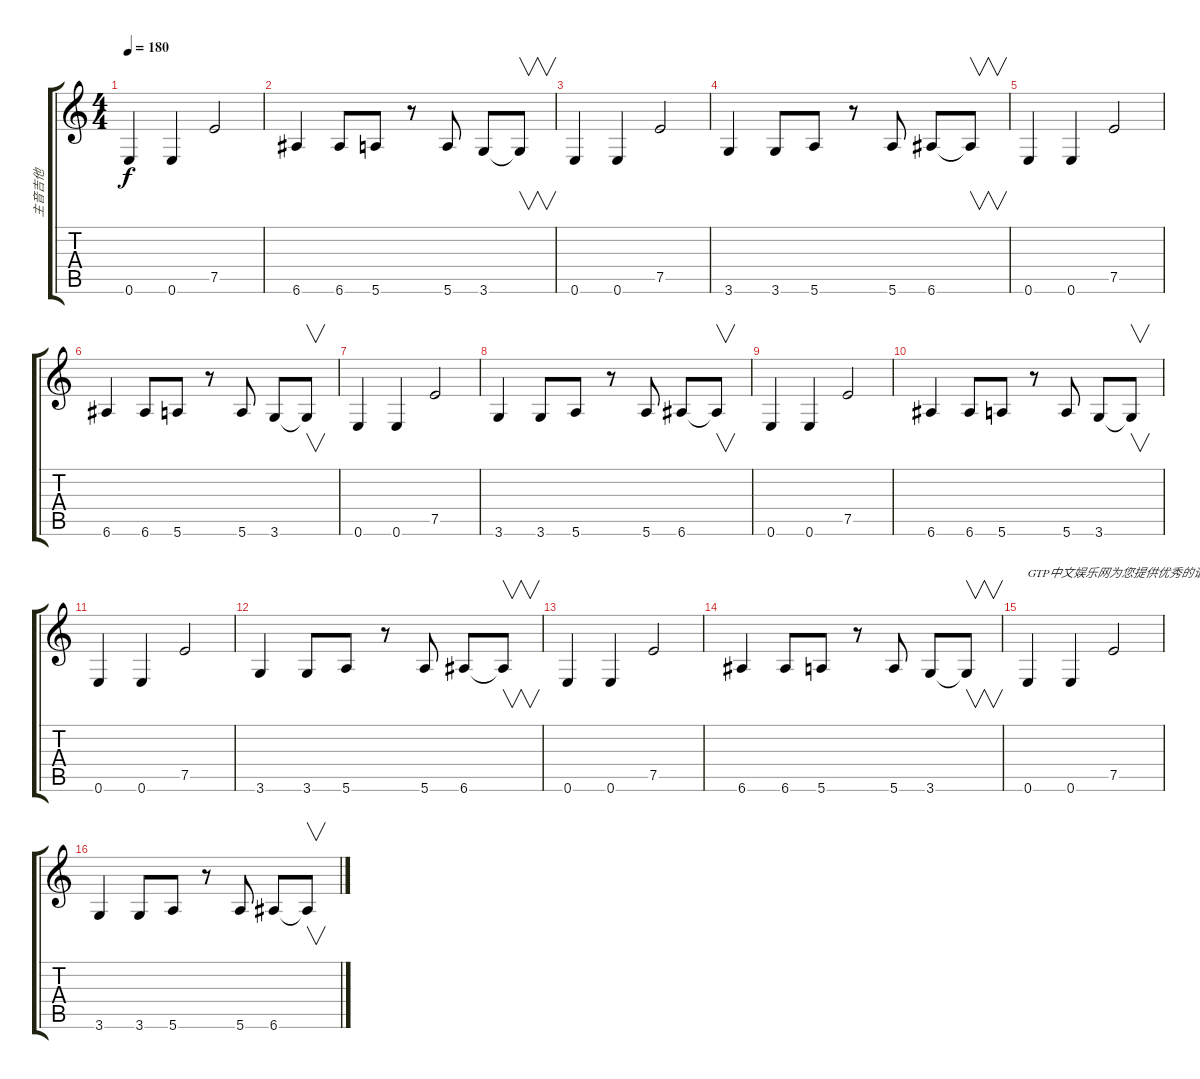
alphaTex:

\track ("主音吉他" "主音吉他") {instrument distortionguitar}
\staff {score tabs}
\tuning (E4 B3 G3 D3 A2 E2) {hide}
\ts (4 4)
\tempo 180
\clef g2
\ks c
0.6.4{dy f} 0.6.4 7.5.2 |
6.6.4 6.6.8 5.6.8 r.8 5.6.8 3.6.8 3.6{t}.8{v} |
0.6.4 0.6.4 7.5.2 |
3.6.4 3.6.8 5.6.8 r.8 5.6.8 6.6.8 6.6{t}.8{v} |
0.6.4 0.6.4 7.5.2 |
6.6.4 6.6.8 5.6.8 r.8 5.6.8 3.6.8 3.6{t}.8{v} |
0.6.4 0.6.4 7.5.2 |
3.6.4 3.6.8 5.6.8 r.8 5.6.8 6.6.8 6.6{t}.8{v} |
0.6.4 0.6.4 7.5.2 |
6.6.4 6.6.8 5.6.8 r.8 5.6.8 3.6.8 3.6{t}.8{v} |
0.6.4 0.6.4 7.5.2 |
3.6.4 3.6.8 5.6.8 r.8 5.6.8 6.6.8 6.6{t}.8{v} |
0.6.4 0.6.4 7.5.2 |
6.6.4 6.6.8 5.6.8 r.8 5.6.8 3.6.8 3.6{t}.8{v} |
0.6.4{txt "GTP中文娱乐网为您提供优秀的谱子"} 0.6.4 7.5.2 |
3.6.4 3.6.8 5.6.8 r.8 5.6.8 6.6.8 6.6{t}.8{v}
